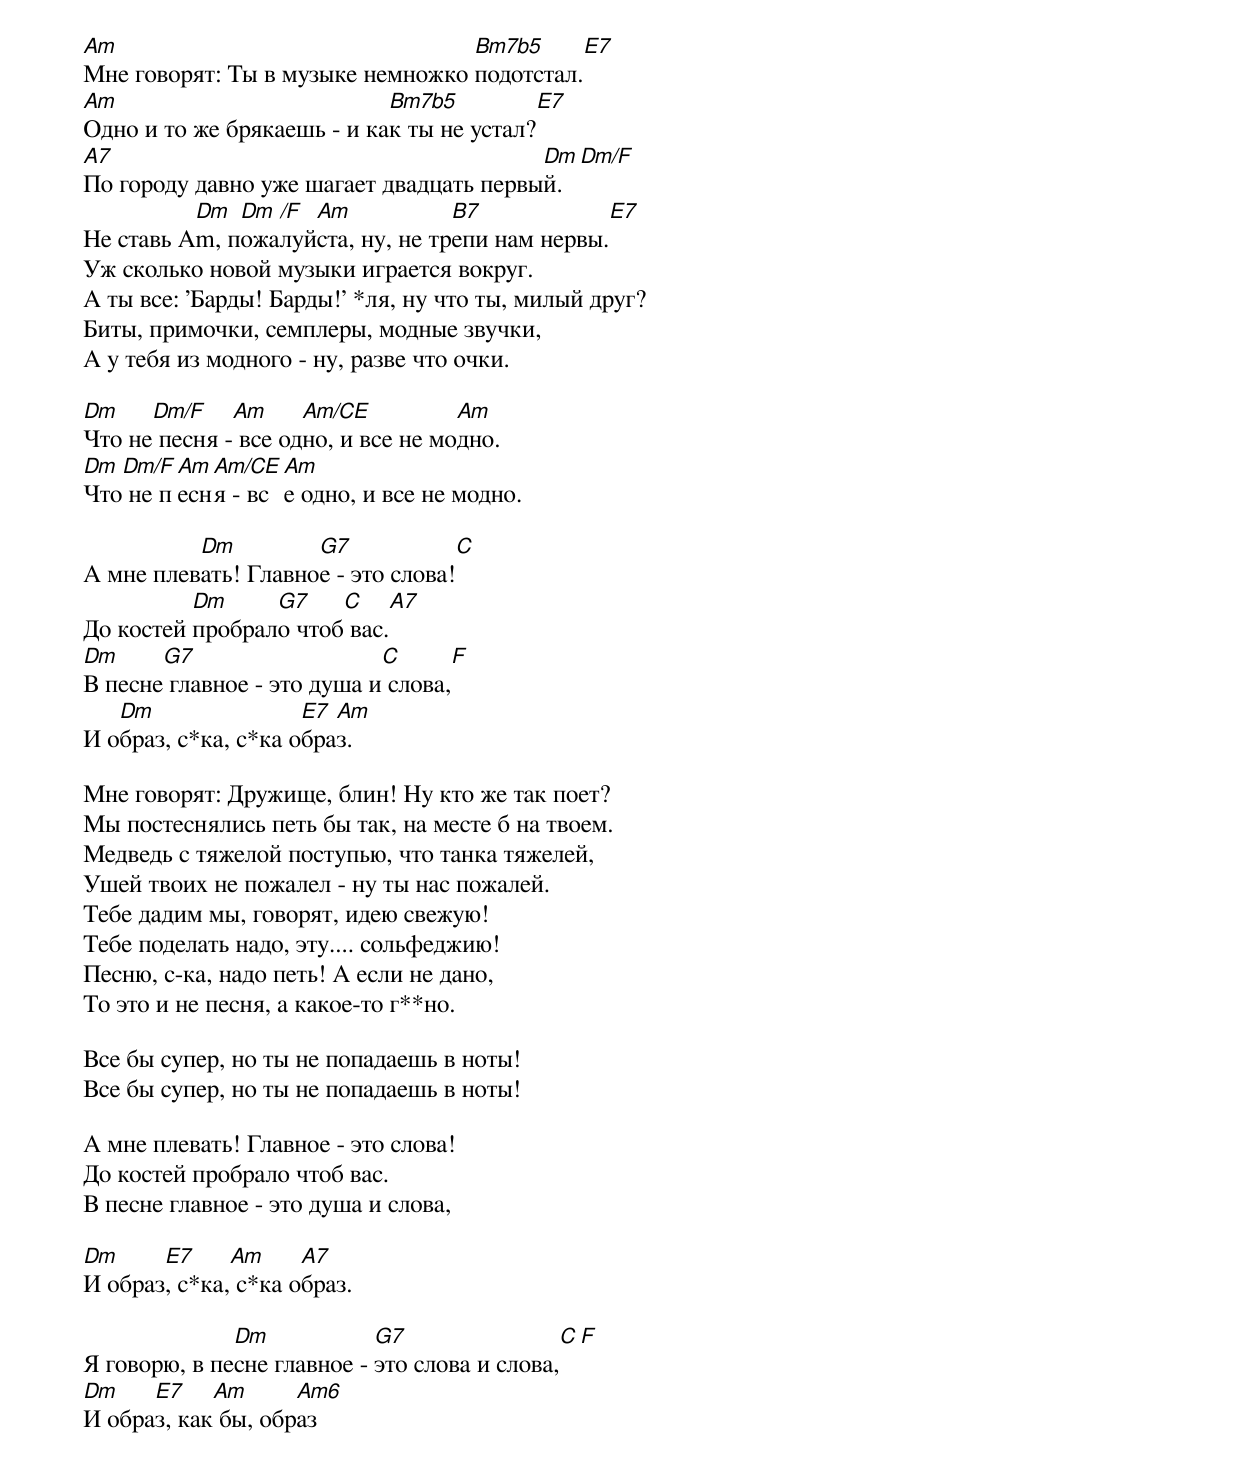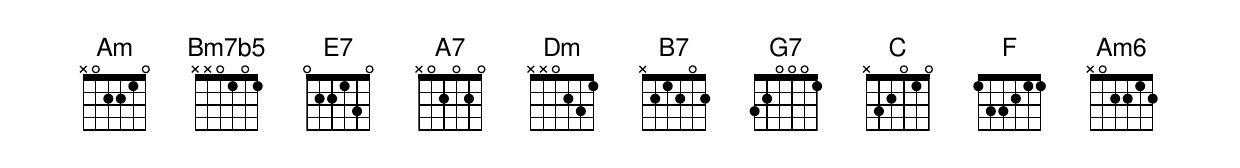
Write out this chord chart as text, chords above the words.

Am                                Bm7b5                     E7
Мне говорят: Ты в музыке немножко подотстал.
Am                          Bm7b5                     E7
Одно и то же брякаешь ­ и как ты не устал?
A7                                       Dm              Dm/F
По городу давно уже шагает двадцать первый.
          Dm  Dm /F Am            B7                      E7
Не ставь Аm, пожалуйста, ну, не трепи нам нервы.
Уж сколько новой музыки играется вокруг.
А ты все: 'Барды! Барды!' *ля, ну что ты, милый друг?
Биты, примочки, семплеры, модные звучки,
А у тебя из модного ­ ну, разве что очки.

Dm    Dm/F    Am     Am/CE          Am
Что не песня ­ все одно, и все не модно.
Dm Dm/F Am Am/CE Am
Что не песня ­ все одно, и все не модно.

          Dm         G7                   C
А мне плевать! Главное ­ это слова!
          Dm     G7    C     A7
До костей пробрало чтоб вас.
Dm     G7                   C             F
В песне главное ­ это душа и слова,
   Dm                E7 Am
И образ, с*ка, с*ка образ.

Мне говорят: Дружище, блин! Ну кто же так поет?
Мы постеснялись петь бы так, на месте б на твоем.
Медведь с тяжелой поступью, что танка тяжелей,
Ушей твоих не пожалел ­ ну ты нас пожалей.
Тебе дадим мы, говорят, идею свежую!
Тебе поделать надо, эту.... сольфеджию!
Песню, с­ка, надо петь! А если не дано,
То это и не песня, а какое­то г**но.

Все бы супер, но ты не попадаешь в ноты!
Все бы супер, но ты не попадаешь в ноты!

А мне плевать! Главное ­ это слова!
До костей пробрало чтоб вас.
В песне главное ­ это душа и слова,

Dm     E7     Am     A7
И образ, с*ка, с*ка образ.

              Dm            G7                 C           F
Я говорю, в песне главное ­ это слова и слова,
Dm    E7    Am      Am6
И образ, как бы, образ
